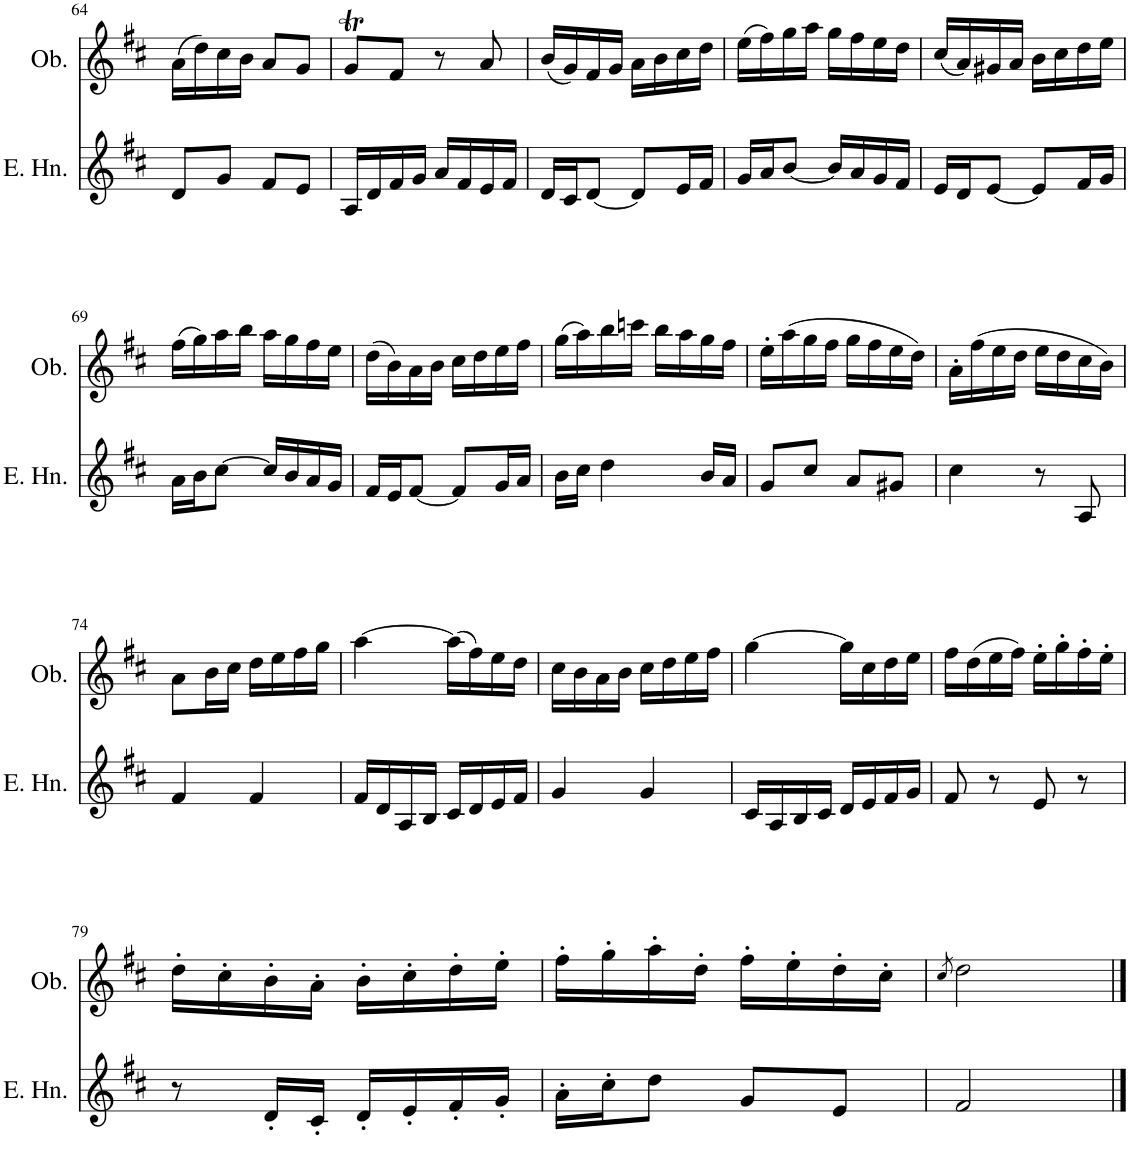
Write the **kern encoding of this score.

**kern	**kern
*part2	*part1
*staff2	*staff1
*I"English Horn	*I"Oboe
*I'E. Hn.	*I'Ob.
!!LO:PB:g=z
*clefG2	*clefG2
*ITrd4c7	*
*k[f#c#]	*k[f#c#]
*M2/4	*M2/4
=64	=64
8d/L	(16a\LL
.	16dd\)
8g/J	16cc#\
.	16b\JJ
8f#/L	8a/L
8e/J	8g/J
=65	=65
16A/LL	8gT/L
16d/	.
16f#/	8f#/J
16g/JJ	.
16a/LL	8r
16f#/	.
16e/	8a/
16f#/JJ	.
=66	=66
16d/LL	(16b/LL
16c#/J	16g/)
[8d/J	16f#/
.	16g/JJ
8d/L]	16a\LL
.	16b\
16e/L	16cc#\
16f#/JJ	16dd\JJ
=67	=67
16g/LL	(16ee\LL
16a/J	16ff#\)
[8b/J	16gg\
.	16aa\JJ
16b/LL]	16gg\LL
16a/	16ff#\
16g/	16ee\
16f#/JJ	16dd\JJ
=68	=68
16e/LL	(16cc#/LL
16d/J	16a/)
[8e/J	16g#X/
.	16a/JJ
8e/L]	16b\LL
.	16cc#\
16f#/L	16dd\
16g/JJ	16ee\JJ
!!LO:LB:g=z
=69	=69
16a\LL	(16ff#\LL
16b\J	16gg\)
[8cc#\J	16aa\
.	16bb\JJ
16cc#/LL]	16aa\LL
16b/	16gg\
16a/	16ff#\
16g/JJ	16ee\JJ
=70	=70
16f#/LL	(16dd\LL
16e/J	16b\)
[8f#/J	16a\
.	16b\JJ
8f#/L]	16cc#\LL
.	16dd\
16g/L	16ee\
16a/JJ	16ff#\JJ
=71	=71
16b\LL	(16gg\LL
16cc#\JJ	16aa\)
4dd\	16bb\
.	16cccn\JJ
.	16bb\LL
.	16aa\
16b/LL	16gg\
16a/JJ	16ff#\JJ
=72	=72
8g/L	16ee'\LL
.	(16aa\
8cc#/J	16gg\
.	16ff#\JJ
8a/L	16gg\LL
.	16ff#\
8g#X/J	16ee\
.	16dd\JJ)
=73	=73
4cc#\	16a'\LL
.	(16ff#\
.	16ee\
.	16dd\JJ
8r	16ee\LL
.	16dd\
8A/	16cc#\
.	16b\JJ)
!!LO:LB:g=z
=74	=74
4f#/	8a\L
.	16b\L
.	16cc#\JJ
4f#/	16dd\LL
.	16ee\
.	16ff#\
.	16gg\JJ
=75	=75
16f#/LL	[4aa\
16d/	.
16A/	.
16B/JJ	.
16c#/LL	(16aa\LL]
16d/	16ff#\)
16e/	16ee\
16f#/JJ	16dd\JJ
=76	=76
4g/	16cc#\LL
.	16b\
.	16a\
.	16b\JJ
4g/	16cc#\LL
.	16dd\
.	16ee\
.	16ff#\JJ
=77	=77
16c#/LL	[4gg\
16A/	.
16B/	.
16c#/JJ	.
16d/LL	16gg\LL]
16e/	16cc#\
16f#/	16dd\
16g/JJ	16ee\JJ
=78	=78
8f#/	16ff#\LL
.	(16dd\
8r	16ee\
.	16ff#\JJ)
8e/	16ee'\LL
.	16gg'\
8r	16ff#'\
.	16ee'\JJ
!!LO:LB:g=z
=79	=79
8r	16dd'\LL
.	16cc#'\
16d'/LL	16b'\
16c#'/JJ	16a'\JJ
16d'/LL	16b'\LL
16e'/	16cc#'\
16f#'/	16dd'\
16g'/JJ	16ee'\JJ
=80	=80
16a'\LL	16ff#'\LL
16cc#'\J	16gg'\
8dd\J	16aa'\
.	16dd'\JJ
8g/L	16ff#'\LL
.	16ee'\
8e/J	16dd'\
.	16cc#'\JJ
=81	=81
.	8qcc#/
2f#/	2dd\
==	==
*-	*-
